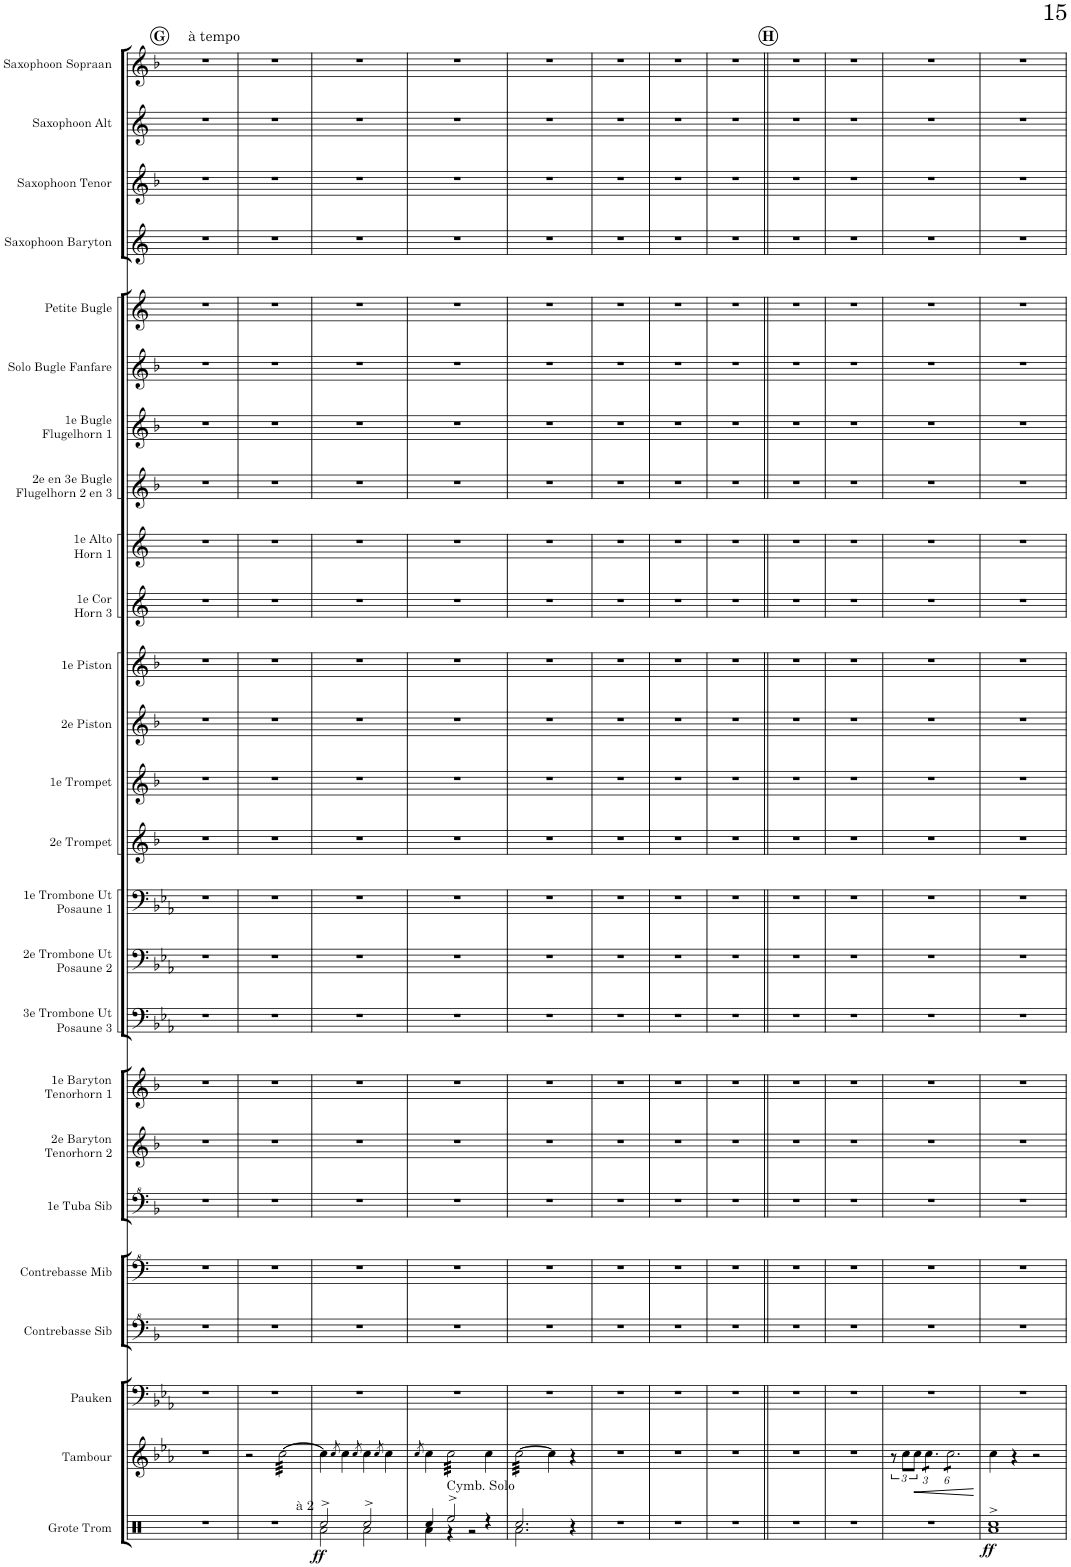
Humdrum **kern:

**kern	**dynam	**kern	**dynam	**kern	**kern	**kern	**kern	**kern	**kern	**kern	**kern	**kern	**kern	**kern	**kern	**kern	**kern	**kern	**kern	**kern	**kern	**kern	**kern	**kern	**kern	**kern
*part25	*part25	*part24	*part24	*part23	*part22	*part21	*part20	*part19	*part18	*part17	*part16	*part15	*part14	*part13	*part12	*part11	*part10	*part9	*part8	*part7	*part6	*part5	*part4	*part3	*part2	*part1
*staff25	*staff25	*staff24	*staff24	*staff23	*staff22	*staff21	*staff20	*staff19	*staff18	*staff17	*staff16	*staff15	*staff14	*staff13	*staff12	*staff11	*staff10	*staff9	*staff8	*staff7	*staff6	*staff5	*staff4	*staff3	*staff2	*staff1
*I"Grote Trom	*	*I"Tambour	*	*I"Pauken	*I"Contrebasse Sib	*I"Contrebasse Mib	*I"1e Tuba Sib	*I"2e Baryton Tenorhorn 2	*I"1e Baryton Tenorhorn 1	*I"3e Trombone Ut Posaune 3	*I"2e Trombone Ut Posaune 2	*I"1e Trombone Ut Posaune 1	*I"2e Trompet	*I"1e Trompet	*I"2e Piston	*I"1e Piston	*I"1e Cor Horn 3	*I"1e Alto Horn 1	*I"2e en 3e Bugle Flugelhorn 2 en 3	*I"1e Bugle Flugelhorn 1	*I"Solo Bugle Fanfare	*I"Petite Bugle	*I"Saxophoon Baryton	*I"Saxophoon Tenor	*I"Saxophoon Alt	*I"Saxophoon Sopraan
*	*	*	*	*I'Pauk.	*I'Contreb. Sib	*I'Contreb. Mib	*I'1e Tb. Sib	*I'2e Ba. T. Horn 2	*I'1e Ba. T. Horn 1	*I'3e Trb. Ut Pos. 3	*I'2e Trb. Ut Pos. 2	*I'1e Trb. Ut Pos. 1	*I'2e Trp.	*I'1e Trp.	*I'2e Piston	*I'1e Piston	*I'1e Cor Hrn. 3	*I'1e Alto Hrn. 1	*I'2e en 3e Bgl. Flgh. 2 en 3	*I'1e Bgl. Flgh. 1	*I'S. Bgl.	*I'Pet. Bgl.	*I'Sax. Bar.	*I'Sax. T.	*I'Sax. A.	*I'Sax. S.
!!LO:PB:g=z
*clefX	*	*clefG2	*	*clefF4	*clefF^4	*clefF^4	*clefF^4	*clefG2	*clefG2	*clefF4	*clefF4	*clefF4	*clefG2	*clefG2	*clefG2	*clefG2	*clefG2	*clefG2	*clefG2	*clefG2	*clefG2	*clefG2	*clefG2	*clefG2	*clefG2	*clefG2
*	*	*Trd-14c-24	*	*	*Trd15c26	*Trd12c21	*Trd8c14	*Trd8c14	*Trd8c14	*	*	*	*Trd1c2	*Trd1c2	*Trd1c2	*Trd1c2	*Trd5c9	*Trd5c9	*Trd1c2	*Trd1c2	*Trd1c2	*Trd-2c-3	*Trd12c21	*Trd8c14	*Trd5c9	*Trd1c2
*k[]	*	*k[b-e-a-]	*	*k[b-e-a-]	*k[b-]	*k[]	*k[b-]	*k[b-]	*k[b-]	*k[b-e-a-]	*k[b-e-a-]	*k[b-e-a-]	*k[b-]	*k[b-]	*k[b-]	*k[b-]	*k[]	*k[]	*k[b-]	*k[b-]	*k[b-]	*k[]	*k[]	*k[b-]	*k[]	*k[b-]
*M2/2	*	*M2/2	*	*M2/2	*M2/2	*M2/2	*M2/2	*M2/2	*M2/2	*M2/2	*M2/2	*M2/2	*M2/2	*M2/2	*M2/2	*M2/2	*M2/2	*M2/2	*M2/2	*M2/2	*M2/2	*M2/2	*M2/2	*M2/2	*M2/2	*M2/2
*met(c|)	*	*met(c|)	*	*met(c|)	*met(c|)	*met(c|)	*met(c|)	*met(c|)	*met(c|)	*met(c|)	*met(c|)	*met(c|)	*met(c|)	*met(c|)	*met(c|)	*met(c|)	*met(c|)	*met(c|)	*met(c|)	*met(c|)	*met(c|)	*met(c|)	*met(c|)	*met(c|)	*met(c|)	*met(c|)
!!LO:REH:place=s1:a:B:cj:enc=circle:fs=12:t=G
=1	=1	=1	=1	=1	=1	=1	=1	=1	=1	=1	=1	=1	=1	=1	=1	=1	=1	=1	=1	=1	=1	=1	=1	=1	=1	=1
!	!	!	!	!	!	!	!	!	!	!	!	!	!	!	!	!	!	!	!	!	!	!	!	!	!	!LO:TX:a:t=à tempo
1r	.	1r	.	1r	1r	1r	1r	1r	1r	1r	1r	1r	1r	1r	1r	1r	1r	1r	1r	1r	1r	1r	1r	1r	1r	1r
=2	=2	=2	=2	=2	=2	=2	=2	=2	=2	=2	=2	=2	=2	=2	=2	=2	=2	=2	=2	=2	=2	=2	=2	=2	=2	=2
1r	.	2r	.	1r	1r	1r	1r	1r	1r	1r	1r	1r	1r	1r	1r	1r	1r	1r	1r	1r	1r	1r	1r	1r	1r	1r
*	*	*tremolo	*	*	*	*	*	*	*	*	*	*	*	*	*	*	*	*	*	*	*	*	*	*	*	*
.	.	[32cc\LLL	.	.	.	.	.	.	.	.	.	.	.	.	.	.	.	.	.	.	.	.	.	.	.	.
.	.	32cc\	.	.	.	.	.	.	.	.	.	.	.	.	.	.	.	.	.	.	.	.	.	.	.	.
.	.	32cc\	.	.	.	.	.	.	.	.	.	.	.	.	.	.	.	.	.	.	.	.	.	.	.	.
.	.	32cc\	.	.	.	.	.	.	.	.	.	.	.	.	.	.	.	.	.	.	.	.	.	.	.	.
.	.	32cc\	.	.	.	.	.	.	.	.	.	.	.	.	.	.	.	.	.	.	.	.	.	.	.	.
.	.	32cc\	.	.	.	.	.	.	.	.	.	.	.	.	.	.	.	.	.	.	.	.	.	.	.	.
.	.	32cc\	.	.	.	.	.	.	.	.	.	.	.	.	.	.	.	.	.	.	.	.	.	.	.	.
.	.	32cc\	.	.	.	.	.	.	.	.	.	.	.	.	.	.	.	.	.	.	.	.	.	.	.	.
.	.	32cc\	.	.	.	.	.	.	.	.	.	.	.	.	.	.	.	.	.	.	.	.	.	.	.	.
.	.	32cc\	.	.	.	.	.	.	.	.	.	.	.	.	.	.	.	.	.	.	.	.	.	.	.	.
.	.	32cc\	.	.	.	.	.	.	.	.	.	.	.	.	.	.	.	.	.	.	.	.	.	.	.	.
.	.	32cc\	.	.	.	.	.	.	.	.	.	.	.	.	.	.	.	.	.	.	.	.	.	.	.	.
.	.	32cc\	.	.	.	.	.	.	.	.	.	.	.	.	.	.	.	.	.	.	.	.	.	.	.	.
.	.	32cc\	.	.	.	.	.	.	.	.	.	.	.	.	.	.	.	.	.	.	.	.	.	.	.	.
.	.	32cc\	.	.	.	.	.	.	.	.	.	.	.	.	.	.	.	.	.	.	.	.	.	.	.	.
.	.	32cc\JJJ	.	.	.	.	.	.	.	.	.	.	.	.	.	.	.	.	.	.	.	.	.	.	.	.
*	*	*Xtremolo	*	*	*	*	*	*	*	*	*	*	*	*	*	*	*	*	*	*	*	*	*	*	*	*
=3	=3	=3	=3	=3	=3	=3	=3	=3	=3	=3	=3	=3	=3	=3	=3	=3	=3	=3	=3	=3	=3	=3	=3	=3	=3	=3
*^	*	*	*	*	*	*	*	*	*	*	*	*	*	*	*	*	*	*	*	*	*	*	*	*	*	*
!LO:TX:a:t=à 2	!	!	!	!	!	!	!	!	!	!	!	!	!	!	!	!	!	!	!	!	!	!	!	!	!	!	!
!	!	!LO:DY:b	!	!	!	!	!	!	!	!	!	!	!	!	!	!	!	!	!	!	!	!	!	!	!	!	!
2Rcc^/	2Ra\	ff	4cc\]	.	1r	1r	1r	1r	1r	1r	1r	1r	1r	1r	1r	1r	1r	1r	1r	1r	1r	1r	1r	1r	1r	1r	1r
.	.	.	8qcc/	.	.	.	.	.	.	.	.	.	.	.	.	.	.	.	.	.	.	.	.	.	.	.	.
.	.	.	4cc\	.	.	.	.	.	.	.	.	.	.	.	.	.	.	.	.	.	.	.	.	.	.	.	.
.	.	.	8qcc/	.	.	.	.	.	.	.	.	.	.	.	.	.	.	.	.	.	.	.	.	.	.	.	.
2Rcc^/	2Ra\	.	4cc\	.	.	.	.	.	.	.	.	.	.	.	.	.	.	.	.	.	.	.	.	.	.	.	.
.	.	.	8qcc/	.	.	.	.	.	.	.	.	.	.	.	.	.	.	.	.	.	.	.	.	.	.	.	.
.	.	.	4cc\	.	.	.	.	.	.	.	.	.	.	.	.	.	.	.	.	.	.	.	.	.	.	.	.
=4	=4	=4	=4	=4	=4	=4	=4	=4	=4	=4	=4	=4	=4	=4	=4	=4	=4	=4	=4	=4	=4	=4	=4	=4	=4	=4	=4
.	.	.	8qcc/	.	.	.	.	.	.	.	.	.	.	.	.	.	.	.	.	.	.	.	.	.	.	.	.
4Rcc/	4Ra\	.	4cc\	.	1r	1r	1r	1r	1r	1r	1r	1r	1r	1r	1r	1r	1r	1r	1r	1r	1r	1r	1r	1r	1r	1r	1r
!LO:TX:a:t=Cymb. Solo	!	!	!	!	!	!	!	!	!	!	!	!	!	!	!	!	!	!	!	!	!	!	!	!	!	!	!
*	*	*	*tremolo	*	*	*	*	*	*	*	*	*	*	*	*	*	*	*	*	*	*	*	*	*	*	*	*
2Ree^/	4r	.	32cc\LLL	.	.	.	.	.	.	.	.	.	.	.	.	.	.	.	.	.	.	.	.	.	.	.	.
.	.	.	32cc\	.	.	.	.	.	.	.	.	.	.	.	.	.	.	.	.	.	.	.	.	.	.	.	.
.	.	.	32cc\	.	.	.	.	.	.	.	.	.	.	.	.	.	.	.	.	.	.	.	.	.	.	.	.
.	.	.	32cc\	.	.	.	.	.	.	.	.	.	.	.	.	.	.	.	.	.	.	.	.	.	.	.	.
.	.	.	32cc\	.	.	.	.	.	.	.	.	.	.	.	.	.	.	.	.	.	.	.	.	.	.	.	.
.	.	.	32cc\	.	.	.	.	.	.	.	.	.	.	.	.	.	.	.	.	.	.	.	.	.	.	.	.
.	.	.	32cc\	.	.	.	.	.	.	.	.	.	.	.	.	.	.	.	.	.	.	.	.	.	.	.	.
.	.	.	32cc\	.	.	.	.	.	.	.	.	.	.	.	.	.	.	.	.	.	.	.	.	.	.	.	.
.	2r	.	32cc\	.	.	.	.	.	.	.	.	.	.	.	.	.	.	.	.	.	.	.	.	.	.	.	.
.	.	.	32cc\	.	.	.	.	.	.	.	.	.	.	.	.	.	.	.	.	.	.	.	.	.	.	.	.
.	.	.	32cc\	.	.	.	.	.	.	.	.	.	.	.	.	.	.	.	.	.	.	.	.	.	.	.	.
.	.	.	32cc\	.	.	.	.	.	.	.	.	.	.	.	.	.	.	.	.	.	.	.	.	.	.	.	.
.	.	.	32cc\	.	.	.	.	.	.	.	.	.	.	.	.	.	.	.	.	.	.	.	.	.	.	.	.
.	.	.	32cc\	.	.	.	.	.	.	.	.	.	.	.	.	.	.	.	.	.	.	.	.	.	.	.	.
.	.	.	32cc\	.	.	.	.	.	.	.	.	.	.	.	.	.	.	.	.	.	.	.	.	.	.	.	.
.	.	.	32cc\JJJ	.	.	.	.	.	.	.	.	.	.	.	.	.	.	.	.	.	.	.	.	.	.	.	.
*	*	*	*Xtremolo	*	*	*	*	*	*	*	*	*	*	*	*	*	*	*	*	*	*	*	*	*	*	*	*
4r	.	.	4cc\	.	.	.	.	.	.	.	.	.	.	.	.	.	.	.	.	.	.	.	.	.	.	.	.
=5	=5	=5	=5	=5	=5	=5	=5	=5	=5	=5	=5	=5	=5	=5	=5	=5	=5	=5	=5	=5	=5	=5	=5	=5	=5	=5	=5
*	*	*	*tremolo	*	*	*	*	*	*	*	*	*	*	*	*	*	*	*	*	*	*	*	*	*	*	*	*
2.Rcc/	2.Ra\	.	[32cc\LLL	.	1r	1r	1r	1r	1r	1r	1r	1r	1r	1r	1r	1r	1r	1r	1r	1r	1r	1r	1r	1r	1r	1r	1r
.	.	.	32cc\	.	.	.	.	.	.	.	.	.	.	.	.	.	.	.	.	.	.	.	.	.	.	.	.
.	.	.	32cc\	.	.	.	.	.	.	.	.	.	.	.	.	.	.	.	.	.	.	.	.	.	.	.	.
.	.	.	32cc\	.	.	.	.	.	.	.	.	.	.	.	.	.	.	.	.	.	.	.	.	.	.	.	.
.	.	.	32cc\	.	.	.	.	.	.	.	.	.	.	.	.	.	.	.	.	.	.	.	.	.	.	.	.
.	.	.	32cc\	.	.	.	.	.	.	.	.	.	.	.	.	.	.	.	.	.	.	.	.	.	.	.	.
.	.	.	32cc\	.	.	.	.	.	.	.	.	.	.	.	.	.	.	.	.	.	.	.	.	.	.	.	.
.	.	.	32cc\	.	.	.	.	.	.	.	.	.	.	.	.	.	.	.	.	.	.	.	.	.	.	.	.
.	.	.	32cc\	.	.	.	.	.	.	.	.	.	.	.	.	.	.	.	.	.	.	.	.	.	.	.	.
.	.	.	32cc\	.	.	.	.	.	.	.	.	.	.	.	.	.	.	.	.	.	.	.	.	.	.	.	.
.	.	.	32cc\	.	.	.	.	.	.	.	.	.	.	.	.	.	.	.	.	.	.	.	.	.	.	.	.
.	.	.	32cc\	.	.	.	.	.	.	.	.	.	.	.	.	.	.	.	.	.	.	.	.	.	.	.	.
.	.	.	32cc\	.	.	.	.	.	.	.	.	.	.	.	.	.	.	.	.	.	.	.	.	.	.	.	.
.	.	.	32cc\	.	.	.	.	.	.	.	.	.	.	.	.	.	.	.	.	.	.	.	.	.	.	.	.
.	.	.	32cc\	.	.	.	.	.	.	.	.	.	.	.	.	.	.	.	.	.	.	.	.	.	.	.	.
.	.	.	32cc\JJJ	.	.	.	.	.	.	.	.	.	.	.	.	.	.	.	.	.	.	.	.	.	.	.	.
*	*	*	*Xtremolo	*	*	*	*	*	*	*	*	*	*	*	*	*	*	*	*	*	*	*	*	*	*	*	*
.	.	.	4cc\]	.	.	.	.	.	.	.	.	.	.	.	.	.	.	.	.	.	.	.	.	.	.	.	.
4r	4ryy	.	4r	.	.	.	.	.	.	.	.	.	.	.	.	.	.	.	.	.	.	.	.	.	.	.	.
*v	*v	*	*	*	*	*	*	*	*	*	*	*	*	*	*	*	*	*	*	*	*	*	*	*	*	*	*
=6	=6	=6	=6	=6	=6	=6	=6	=6	=6	=6	=6	=6	=6	=6	=6	=6	=6	=6	=6	=6	=6	=6	=6	=6	=6	=6
1r	.	1r	.	1r	1r	1r	1r	1r	1r	1r	1r	1r	1r	1r	1r	1r	1r	1r	1r	1r	1r	1r	1r	1r	1r	1r
=7	=7	=7	=7	=7	=7	=7	=7	=7	=7	=7	=7	=7	=7	=7	=7	=7	=7	=7	=7	=7	=7	=7	=7	=7	=7	=7
1r	.	1r	.	1r	1r	1r	1r	1r	1r	1r	1r	1r	1r	1r	1r	1r	1r	1r	1r	1r	1r	1r	1r	1r	1r	1r
=8	=8	=8	=8	=8	=8	=8	=8	=8	=8	=8	=8	=8	=8	=8	=8	=8	=8	=8	=8	=8	=8	=8	=8	=8	=8	=8
1r	.	1r	.	1r	1r	1r	1r	1r	1r	1r	1r	1r	1r	1r	1r	1r	1r	1r	1r	1r	1r	1r	1r	1r	1r	1r
!!LO:REH:place=s1:a:B:cj:enc=circle:fs=12:t=H
=9||	=9||	=9||	=9||	=9||	=9||	=9||	=9||	=9||	=9||	=9||	=9||	=9||	=9||	=9||	=9||	=9||	=9||	=9||	=9||	=9||	=9||	=9||	=9||	=9||	=9||	=9||
1r	.	1r	.	1r	1r	1r	1r	1r	1r	1r	1r	1r	1r	1r	1r	1r	1r	1r	1r	1r	1r	1r	1r	1r	1r	1r
=10	=10	=10	=10	=10	=10	=10	=10	=10	=10	=10	=10	=10	=10	=10	=10	=10	=10	=10	=10	=10	=10	=10	=10	=10	=10	=10
1r	.	1r	.	1r	1r	1r	1r	1r	1r	1r	1r	1r	1r	1r	1r	1r	1r	1r	1r	1r	1r	1r	1r	1r	1r	1r
=11	=11	=11	=11	=11	=11	=11	=11	=11	=11	=11	=11	=11	=11	=11	=11	=11	=11	=11	=11	=11	=11	=11	=11	=11	=11	=11
1r	.	12r	.	1r	1r	1r	1r	1r	1r	1r	1r	1r	1r	1r	1r	1r	1r	1r	1r	1r	1r	1r	1r	1r	1r	1r
.	.	12cc\L	.	.	.	.	.	.	.	.	.	.	.	.	.	.	.	.	.	.	.	.	.	.	.	.
!	!	!	!LO:HP:b	!	!	!	!	!	!	!	!	!	!	!	!	!	!	!	!	!	!	!	!	!	!	!
.	.	12cc\J	<	.	.	.	.	.	.	.	.	.	.	.	.	.	.	.	.	.	.	.	.	.	.	.
*	*	*tremolo	*	*	*	*	*	*	*	*	*	*	*	*	*	*	*	*	*	*	*	*	*	*	*	*
.	.	12cc\L	.	.	.	.	.	.	.	.	.	.	.	.	.	.	.	.	.	.	.	.	.	.	.	.
.	.	12cc\	.	.	.	.	.	.	.	.	.	.	.	.	.	.	.	.	.	.	.	.	.	.	.	.
.	.	12cc\J	.	.	.	.	.	.	.	.	.	.	.	.	.	.	.	.	.	.	.	.	.	.	.	.
.	.	12cc\L	.	.	.	.	.	.	.	.	.	.	.	.	.	.	.	.	.	.	.	.	.	.	.	.
.	.	12cc\	.	.	.	.	.	.	.	.	.	.	.	.	.	.	.	.	.	.	.	.	.	.	.	.
.	.	12cc\	.	.	.	.	.	.	.	.	.	.	.	.	.	.	.	.	.	.	.	.	.	.	.	.
.	.	12cc\	.	.	.	.	.	.	.	.	.	.	.	.	.	.	.	.	.	.	.	.	.	.	.	.
.	.	12cc\	.	.	.	.	.	.	.	.	.	.	.	.	.	.	.	.	.	.	.	.	.	.	.	.
.	.	12cc\J	.	.	.	.	.	.	.	.	.	.	.	.	.	.	.	.	.	.	.	.	.	.	.	.
*	*	*Xtremolo	*	*	*	*	*	*	*	*	*	*	*	*	*	*	*	*	*	*	*	*	*	*	*	*
.	.	.	[	.	.	.	.	.	.	.	.	.	.	.	.	.	.	.	.	.	.	.	.	.	.	.
=12	=12	=12	=12	=12	=12	=12	=12	=12	=12	=12	=12	=12	=12	=12	=12	=12	=12	=12	=12	=12	=12	=12	=12	=12	=12	=12
*^	*	*	*	*	*	*	*	*	*	*	*	*	*	*	*	*	*	*	*	*	*	*	*	*	*	*
!	!	!LO:DY:b	!	!	!	!	!	!	!	!	!	!	!	!	!	!	!	!	!	!	!	!	!	!	!	!	!
1Rcc^	1Ra	ff	4cc\	.	1r	1r	1r	1r	1r	1r	1r	1r	1r	1r	1r	1r	1r	1r	1r	1r	1r	1r	1r	1r	1r	1r	1r
.	.	.	4r	.	.	.	.	.	.	.	.	.	.	.	.	.	.	.	.	.	.	.	.	.	.	.	.
.	.	.	2r	.	.	.	.	.	.	.	.	.	.	.	.	.	.	.	.	.	.	.	.	.	.	.	.
*v	*v	*	*	*	*	*	*	*	*	*	*	*	*	*	*	*	*	*	*	*	*	*	*	*	*	*	*
=	=	=	=	=	=	=	=	=	=	=	=	=	=	=	=	=	=	=	=	=	=	=	=	=	=	=
*-	*-	*-	*-	*-	*-	*-	*-	*-	*-	*-	*-	*-	*-	*-	*-	*-	*-	*-	*-	*-	*-	*-	*-	*-	*-	*-
